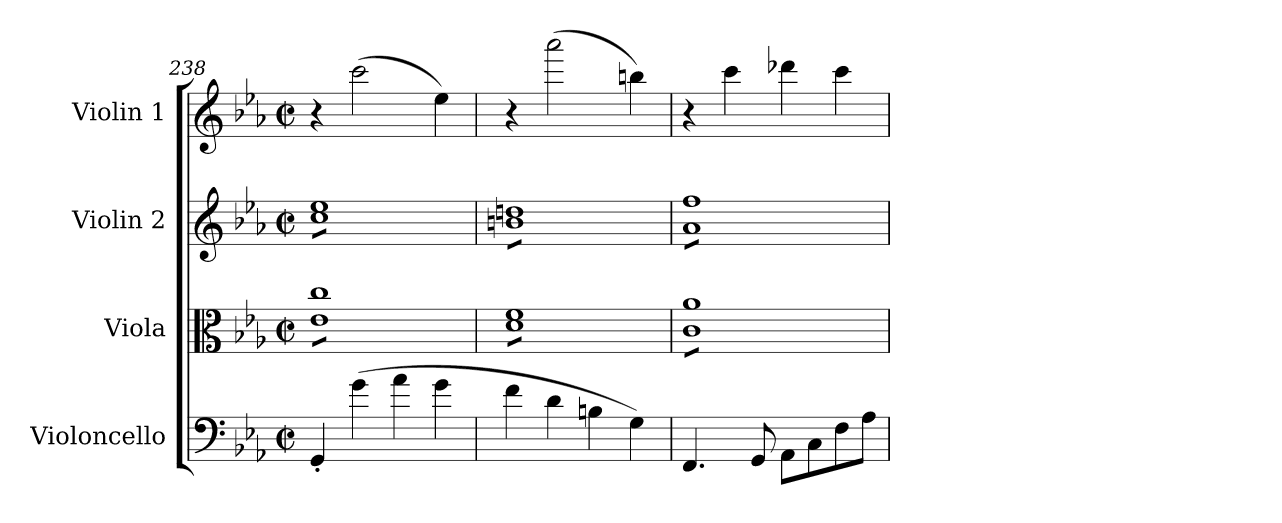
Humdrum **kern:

**kern	**kern	**kern	**kern
*part4	*part3	*part2	*part1
*staff4	*staff3	*staff2	*staff1
*I"Violoncello	*I"Viola	*I"Violin 2	*I"Violin 1
*I'Vc	*I'Vla	*I'Vln	*I'Vln
!!LO:LB:g=z
*clefF4	*clefC3	*clefG2	*clefG2
*k[b-e-a-]	*k[b-e-a-]	*k[b-e-a-]	*k[b-e-a-]
*M2/2	*M2/2	*M2/2	*M2/2
*met(c|)	*met(c|)	*met(c|)	*met(c|)
=238	=238	=238	=238
*	*tremolo	*	*
*	*	*tremolo	*
4GG'/	8e- 8ccL	8cc 8ee-L	4r
.	8e- 8cc	8cc 8ee-	.
(4g\	8e- 8cc	8cc 8ee-	(2ccc\
.	8e- 8cc	8cc 8ee-	.
4a-\	8e- 8cc	8cc 8ee-	.
.	8e- 8cc	8cc 8ee-	.
4g\	8e- 8cc	8cc 8ee-	4ee-\)
.	8e- 8ccJ	8cc 8ee-J	.
=239	=239	=239	=239
4f\	8d 8fL	8bn 8ddnL	4r
.	8d 8f	8bn 8ddn	.
4d\	8d 8f	8bn 8ddn	(2aaa-\
.	8d 8f	8bn 8ddn	.
4Bn\	8d 8f	8bn 8ddn	.
.	8d 8f	8bn 8ddn	.
4G\)	8d 8f	8bn 8ddn	4bbn\)
.	8d 8fJ	8bn 8ddnJ	.
=240	=240	=240	=240
4.FF/	8c 8a-L	8a- 8ffL	4r
.	8c 8a-	8a- 8ff	.
.	8c 8a-	8a- 8ff	4ccc\
8GG/	8c 8a-	8a- 8ff	.
8AA-\L	8c 8a-	8a- 8ff	4ddd-X\
8C\	8c 8a-	8a- 8ff	.
8F\	8c 8a-	8a- 8ff	4ccc\
8A-\J	8c 8a-J	8a- 8ffJ	.
*	*	*Xtremolo	*
*	*Xtremolo	*	*
=	=	=	=
*-	*-	*-	*-
